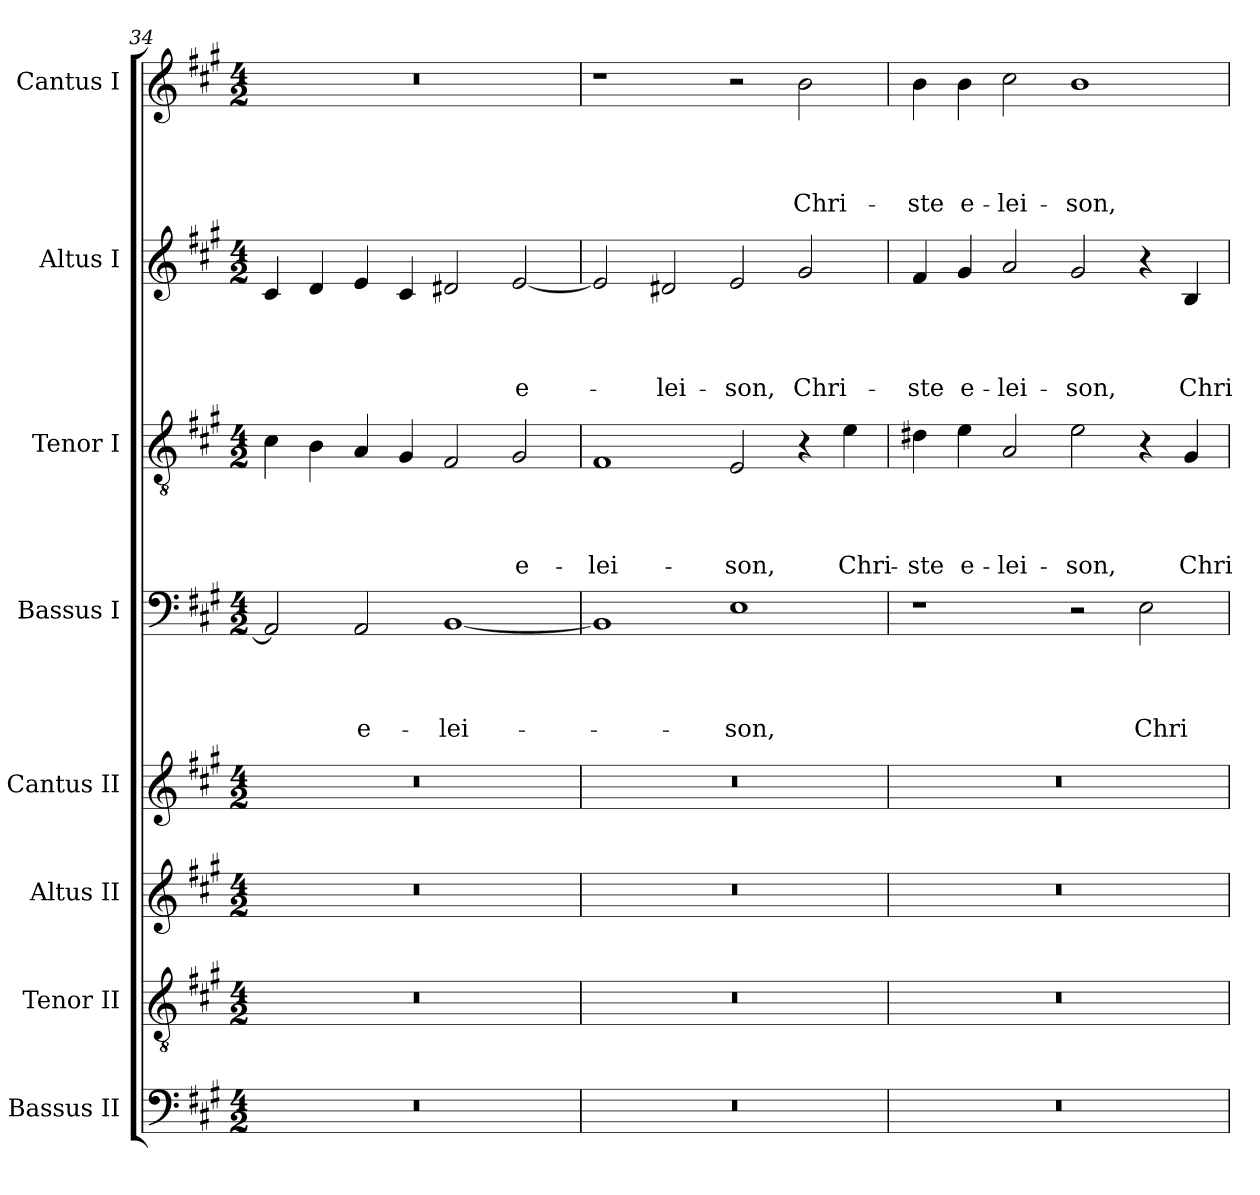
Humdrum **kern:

**kern	**kern	**kern	**kern	**kern	**text	**text	**text	**text	**kern	**text	**text	**text	**text	**kern	**text	**text	**text	**text	**kern	**text	**text	**text	**text
*part8	*part7	*part6	*part5	*part4	*part4	*part4	*part4	*part4	*part3	*part3	*part3	*part3	*part3	*part2	*part2	*part2	*part2	*part2	*part1	*part1	*part1	*part1	*part1
*staff8	*staff7	*staff6	*staff5	*staff4	*staff4	*staff4	*staff4	*staff4	*staff3	*staff3	*staff3	*staff3	*staff3	*staff2	*staff2	*staff2	*staff2	*staff2	*staff1	*staff1	*staff1	*staff1	*staff1
*I"Bassus II	*I"Tenor II	*I"Altus II	*I"Cantus II	*I"Bassus I	*	*	*	*	*I"Tenor I	*	*	*	*	*I"Altus I	*	*	*	*	*I"Cantus I	*	*	*	*
*I'B II	*I'T II	*I'A II	*I'C II	*I'B I	*	*	*	*	*I'T I	*	*	*	*	*I'A I	*	*	*	*	*I'C I	*	*	*	*
*clefF4	*clefGv2	*clefG2	*clefG2	*clefF4	*	*	*	*	*clefGv2	*	*	*	*	*clefG2	*	*	*	*	*clefG2	*	*	*	*
*k[f#c#g#]	*k[f#c#g#]	*k[f#c#g#]	*k[f#c#g#]	*k[f#c#g#]	*	*	*	*	*k[f#c#g#]	*	*	*	*	*k[f#c#g#]	*	*	*	*	*k[f#c#g#]	*	*	*	*
*A:	*A:	*A:	*A:	*A:	*	*	*	*	*A:	*	*	*	*	*A:	*	*	*	*	*A:	*	*	*	*
*M4/2	*M4/2	*M4/2	*M4/2	*M4/2	*	*	*	*	*M4/2	*	*	*	*	*M4/2	*	*	*	*	*M4/2	*	*	*	*
=34	=34	=34	=34	=34	=34	=34	=34	=34	=34	=34	=34	=34	=34	=34	=34	=34	=34	=34	=34	=34	=34	=34	=34
0r	0r	0r	0r	2AA/]	.	.	.	.	4c#\	.	.	.	.	4c#/	.	.	.	.	0r	.	.	.	.
.	.	.	.	.	.	.	.	.	4B\	.	.	.	.	4d/	.	.	.	.	.	.	.	.	.
.	.	.	.	2AA/	.	.	.	e-	4A/	.	.	.	.	4e/	.	.	.	.	.	.	.	.	.
.	.	.	.	.	.	.	.	.	4G#/	.	.	.	.	4c#/	.	.	.	.	.	.	.	.	.
.	.	.	.	[1BB	.	.	.	-lei-	2F#/	.	.	.	.	2d#X/	.	.	.	.	.	.	.	.	.
.	.	.	.	.	.	.	.	.	2G#/	.	.	.	e-	[2e/	.	.	.	e-	.	.	.	.	.
=35	=35	=35	=35	=35	=35	=35	=35	=35	=35	=35	=35	=35	=35	=35	=35	=35	=35	=35	=35	=35	=35	=35	=35
0r	0r	0r	0r	1BB]	.	.	.	.	1F#	.	.	.	-lei-	2e/]	.	.	.	.	1r	.	.	.	.
.	.	.	.	.	.	.	.	.	.	.	.	.	.	2d#X/	.	.	.	-lei-	.	.	.	.	.
.	.	.	.	1E	.	.	.	-son,	2E/	.	.	.	-son,	2e/	.	.	.	-son,	2r	.	.	.	.
.	.	.	.	.	.	.	.	.	4r	.	.	.	.	2g#/	.	.	.	Chri-	2b\	.	.	.	Chri-
.	.	.	.	.	.	.	.	.	4e\	.	.	.	Chri-	.	.	.	.	.	.	.	.	.	.
!!LO:PB:g=z
=36	=36	=36	=36	=36	=36	=36	=36	=36	=36	=36	=36	=36	=36	=36	=36	=36	=36	=36	=36	=36	=36	=36	=36
0r	0r	0r	0r	1r	.	.	.	.	4d#X\	.	.	.	-ste	4f#/	.	.	.	-ste	4b\	.	.	.	-ste
.	.	.	.	.	.	.	.	.	4e\	.	.	.	e-	4g#/	.	.	.	e-	4b\	.	.	.	e-
.	.	.	.	.	.	.	.	.	2A/	.	.	.	-lei-	2a/	.	.	.	-lei-	2cc#\	.	.	.	-lei-
.	.	.	.	2r	.	.	.	.	2e\	.	.	.	-son,	2g#/	.	.	.	-son,	1b	.	.	.	-son,
.	.	.	.	2E\	.	.	.	Chri-	4r	.	.	.	.	4r	.	.	.	.	.	.	.	.	.
.	.	.	.	.	.	.	.	.	4G#/	.	.	.	Chri-	4B/	.	.	.	Chri-	.	.	.	.	.
=	=	=	=	=	=	=	=	=	=	=	=	=	=	=	=	=	=	=	=	=	=	=	=
*-	*-	*-	*-	*-	*-	*-	*-	*-	*-	*-	*-	*-	*-	*-	*-	*-	*-	*-	*-	*-	*-	*-	*-
